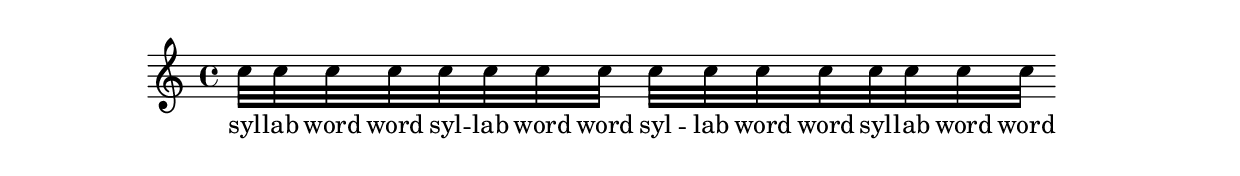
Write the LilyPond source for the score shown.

%% DO NOT EDIT this file manually; it is automatically
%% generated from LSR http://lsr.dsi.unimi.it
%% Make any changes in LSR itself, or in Documentation/snippets/new/ ,
%% and then run scripts/auxiliar/makelsr.py
%%
%% This file is in the public domain.
\version "2.17.15"

\header {
  lsrtags = "vocal-music"

  texidoc = "
If LilyPond does not think there is space for a hyphen, it will be
omitted.  The behaviour can be overridden with the
@code{minimum-distance} property of @code{LyricHyphen}.

"
  doctitle = "Forcing hyphens to be shown"
} % begin verbatim


\relative c'' {
  c32 c c c
  c32 c c c
  c32 c c c
  c32 c c c
}
\addlyrics {
  syl -- lab word word
  \override LyricHyphen.minimum-distance = #1.0
  syl -- lab word word
  \override LyricHyphen.minimum-distance = #2.0
  syl -- lab word word
  \revert LyricHyphen.minimum-distance
  syl -- lab word word
}
